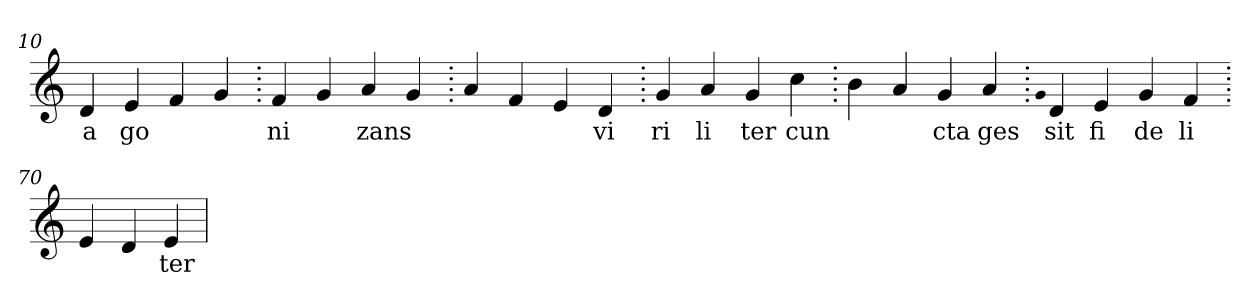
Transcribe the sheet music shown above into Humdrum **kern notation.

**kern	**text
*part1	*part1
*staff1	*staff1
*clefG2	*
=10.	=10.
4d	a
4e	go
4f	.
4g	.
=20.	=20.
4f	ni
4g	.
4a	zans
4g	.
=30.	=30.
4a	.
4f	.
4e	.
4d	vi
=40.	=40.
4g	ri
4a	li
4g	ter
4cc	cun
=50.	=50.
4b	.
4a	.
4g	cta
4a	ges
=60.	=60.
qqg	.
4d	sit
4e	fi
4g	de
4f	li
=70.	=70.
4e	.
4d	.
4e	ter
=	=
*-	*-
